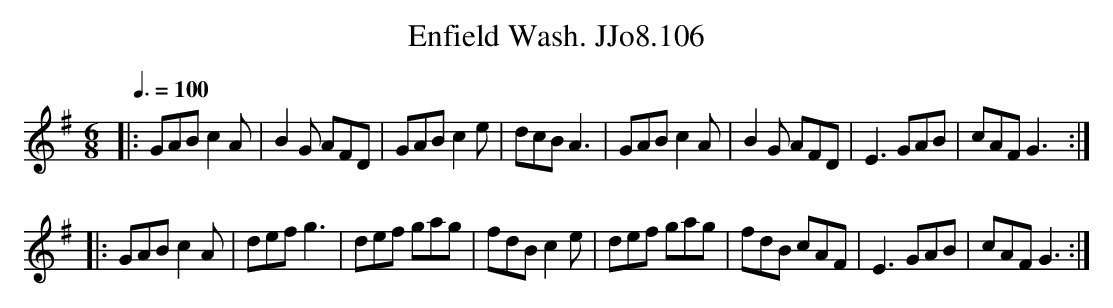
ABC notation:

X:1
T:Enfield Wash. JJo8.106
M:6/8
L:1/8
Q:3/8=100
K:G
|:GABc2A|B2G AFD|GABc2e|dcBA3|GABc2A|B2G AFD|E3GAB|cAFG3:|
|:GABc2A|defg3|def gag|fdBc2e|def gag|fdB cAF|E3GAB|cAFG3:|
